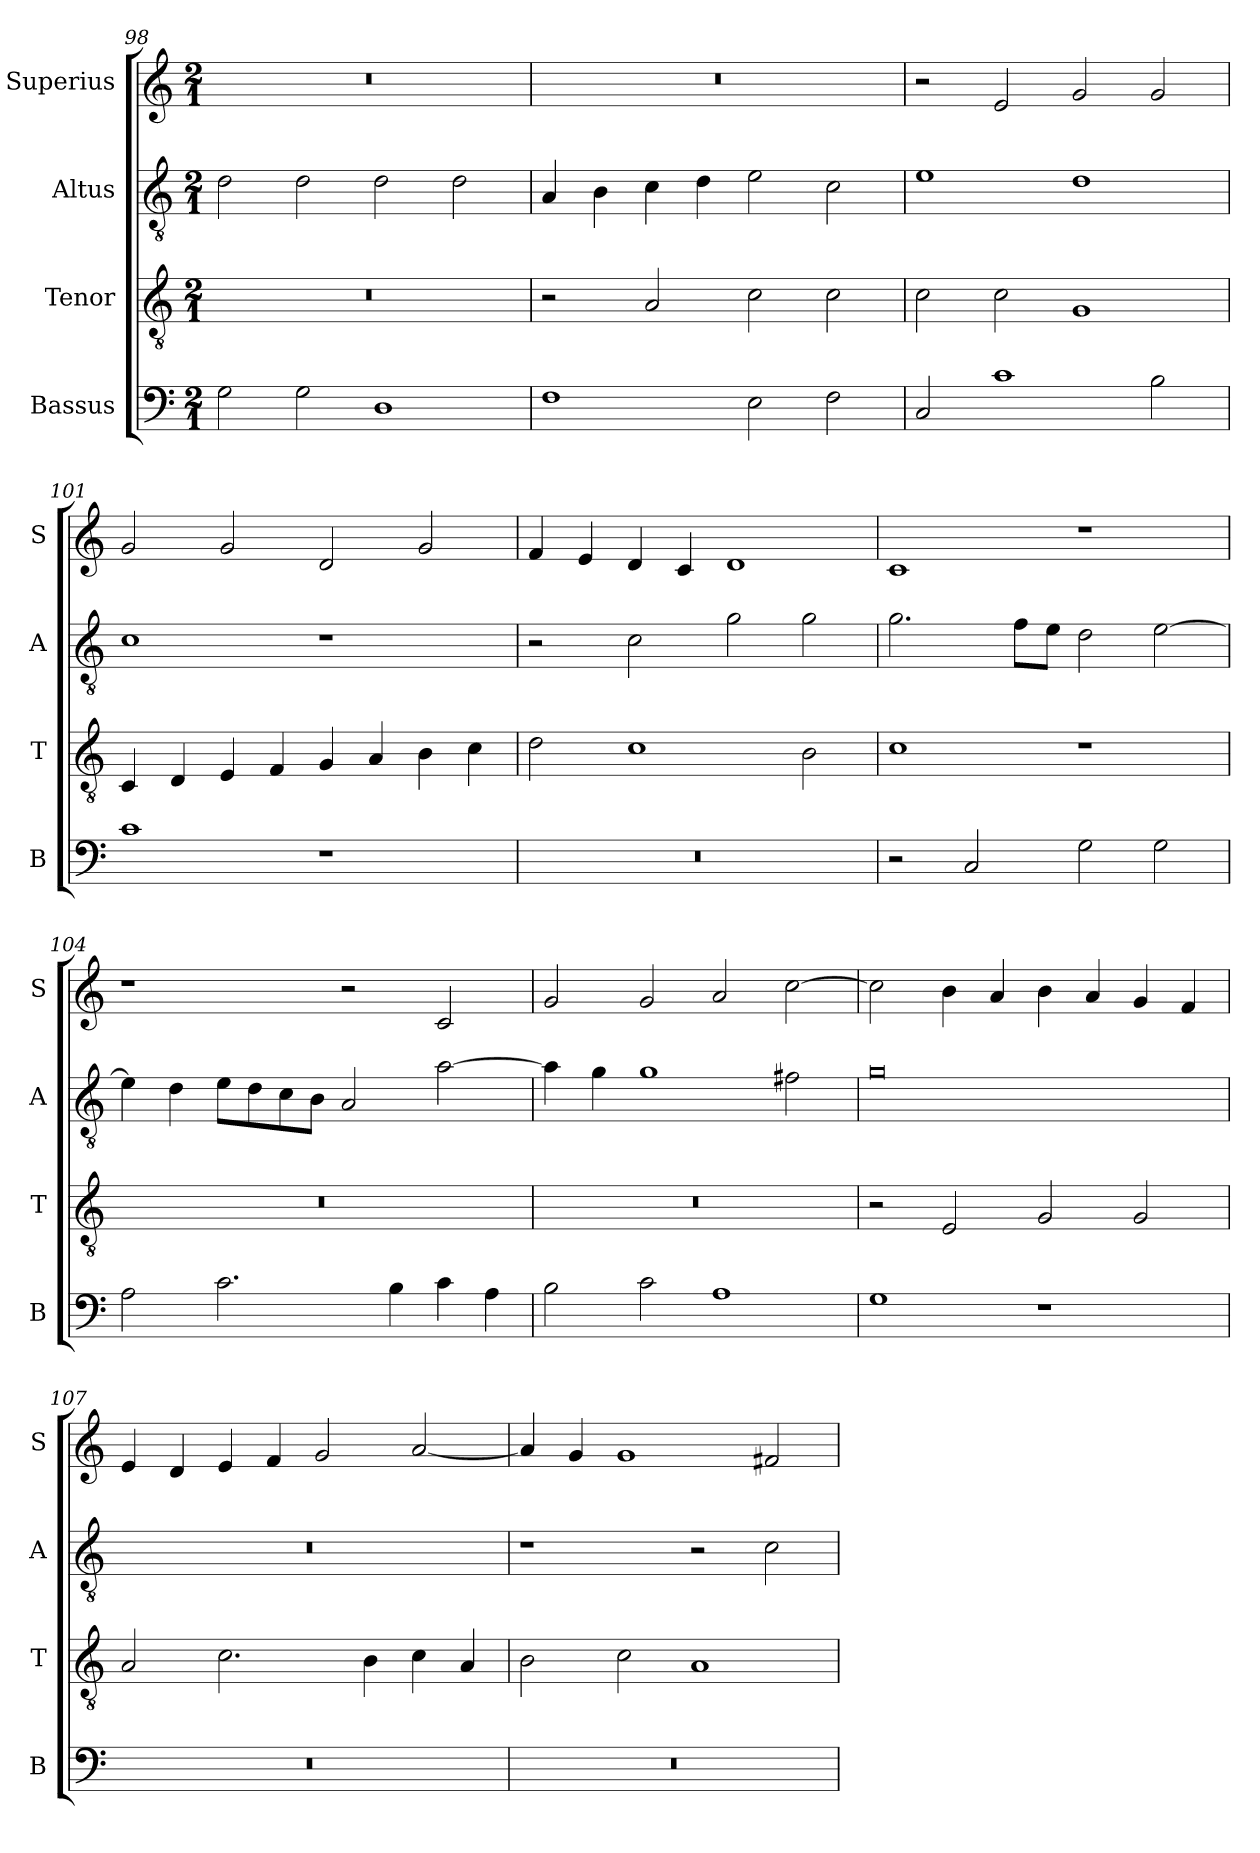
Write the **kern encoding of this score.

**kern	**kern	**kern	**kern
*part4	*part3	*part2	*part1
*staff4	*staff3	*staff2	*staff1
*I"Bassus	*I"Tenor	*I"Altus	*I"Superius
*I'B	*I'T	*I'A	*I'S
*clefF4	*clefGv2	*clefGv2	*clefG2
*k[]	*k[]	*k[]	*k[]
*C:	*C:	*C:	*C:
*M2/1	*M2/1	*M2/1	*M2/1
=98	=98	=98	=98
2G	0r	2d	0r
2G	.	2d	.
1D	.	2d	.
.	.	2d	.
=99	=99	=99	=99
1F	2r	4A	0r
.	.	4B	.
.	2A	4c	.
.	.	4d	.
2E	2c	2e	.
2F	2c	2c	.
=100	=100	=100	=100
2C	2c	1e	2r
1c	2c	.	2e
.	1G	1d	2g
2B	.	.	2g
=101	=101	=101	=101
1c	4C	1c	2g
.	4D	.	.
.	4E	.	2g
.	4F	.	.
1r	4G	1r	2d
.	4A	.	.
.	4B	.	2g
.	4c	.	.
=102	=102	=102	=102
0r	2d	2r	4f
.	.	.	4e
.	1c	2c	4d
.	.	.	4c
.	.	2g	1d
.	2B	2g	.
=103	=103	=103	=103
2r	1c	2.g	1c
2C	.	.	.
.	.	8fL	.
.	.	8eJ	.
2G	1r	2d	1r
2G	.	[2e	.
=104	=104	=104	=104
2A	0r	4e]	1r
.	.	4d	.
2.c	.	8eL	.
.	.	8d	.
.	.	8c	.
.	.	8BJ	.
.	.	2A	2r
4B	.	.	.
4c	.	[2a	2c
4A	.	.	.
=105	=105	=105	=105
2B	0r	4a]	2g
.	.	4g	.
2c	.	1g	2g
1A	.	.	2a
.	.	2f#X	[2cc
=106	=106	=106	=106
1G	2r	0g	2cc]
.	2E	.	4b
.	.	.	4a
1r	2G	.	4b
.	.	.	4a
.	2G	.	4g
.	.	.	4f
=107	=107	=107	=107
0r	2A	0r	4e
.	.	.	4d
.	2.c	.	4e
.	.	.	4f
.	.	.	2g
.	4B	.	.
.	4c	.	[2a
.	4A	.	.
=108	=108	=108	=108
0r	2B	1r	4a]
.	.	.	4g
.	2c	.	1g
.	1A	2r	.
.	.	2c	2f#X
=	=	=	=
*-	*-	*-	*-
